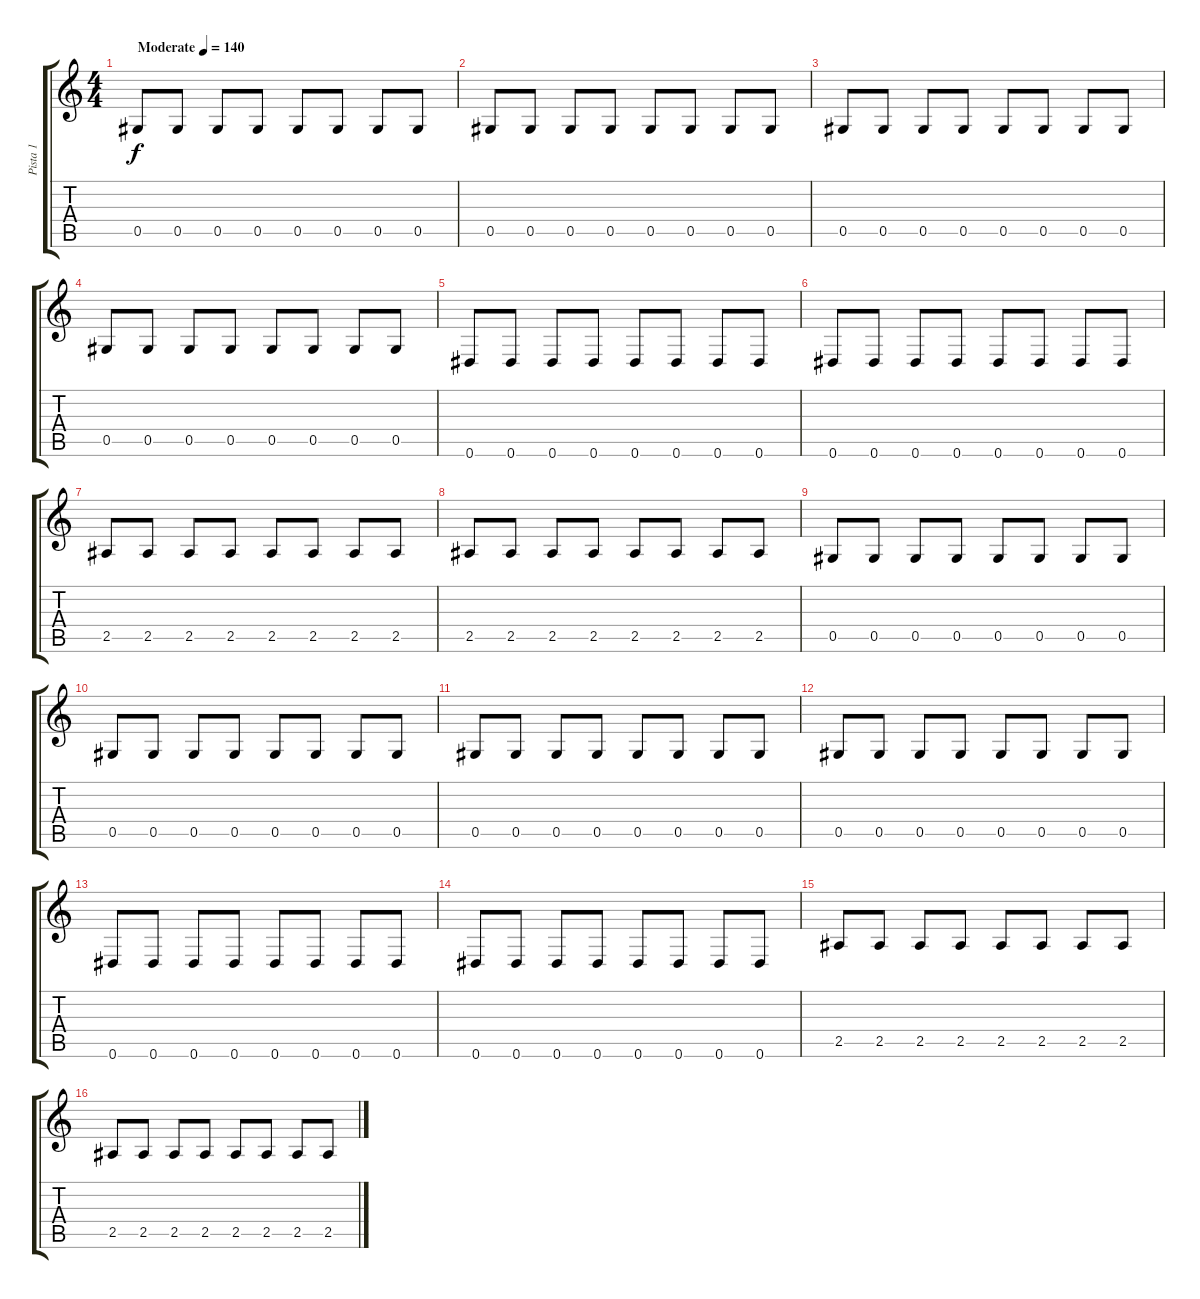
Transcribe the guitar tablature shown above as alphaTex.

\track ("Pista 1" "Pista 1") {instrument electricguitarmuted}
\staff {score tabs}
\tuning (Eb4 Bb3 Gb3 Db3 Ab2 Eb2) {hide}
\ts (4 4)
\tempo (140 "Moderate")
\clef g2
\ks c
0.5.8{dy f instrument electricguitarmuted} 0.5.8 0.5.8 0.5.8 0.5.8 0.5.8 0.5.8 0.5.8 |
0.5.8 0.5.8 0.5.8 0.5.8 0.5.8 0.5.8 0.5.8 0.5.8 |
0.5.8 0.5.8 0.5.8 0.5.8 0.5.8 0.5.8 0.5.8 0.5.8 |
0.5.8 0.5.8 0.5.8 0.5.8 0.5.8 0.5.8 0.5.8 0.5.8 |
0.6.8 0.6.8 0.6.8 0.6.8 0.6.8 0.6.8 0.6.8 0.6.8 |
0.6.8 0.6.8 0.6.8 0.6.8 0.6.8 0.6.8 0.6.8 0.6.8 |
2.5.8 2.5.8 2.5.8 2.5.8 2.5.8 2.5.8 2.5.8 2.5.8 |
2.5.8 2.5.8 2.5.8 2.5.8 2.5.8 2.5.8 2.5.8 2.5.8 |
0.5.8 0.5.8 0.5.8 0.5.8 0.5.8 0.5.8 0.5.8 0.5.8 |
0.5.8 0.5.8 0.5.8 0.5.8 0.5.8 0.5.8 0.5.8 0.5.8 |
0.5.8 0.5.8 0.5.8 0.5.8 0.5.8 0.5.8 0.5.8 0.5.8 |
0.5.8 0.5.8 0.5.8 0.5.8 0.5.8 0.5.8 0.5.8 0.5.8 |
0.6.8 0.6.8 0.6.8 0.6.8 0.6.8 0.6.8 0.6.8 0.6.8 |
0.6.8 0.6.8 0.6.8 0.6.8 0.6.8 0.6.8 0.6.8 0.6.8 |
2.5.8 2.5.8 2.5.8 2.5.8 2.5.8 2.5.8 2.5.8 2.5.8 |
2.5.8 2.5.8 2.5.8 2.5.8 2.5.8 2.5.8 2.5.8 2.5.8
